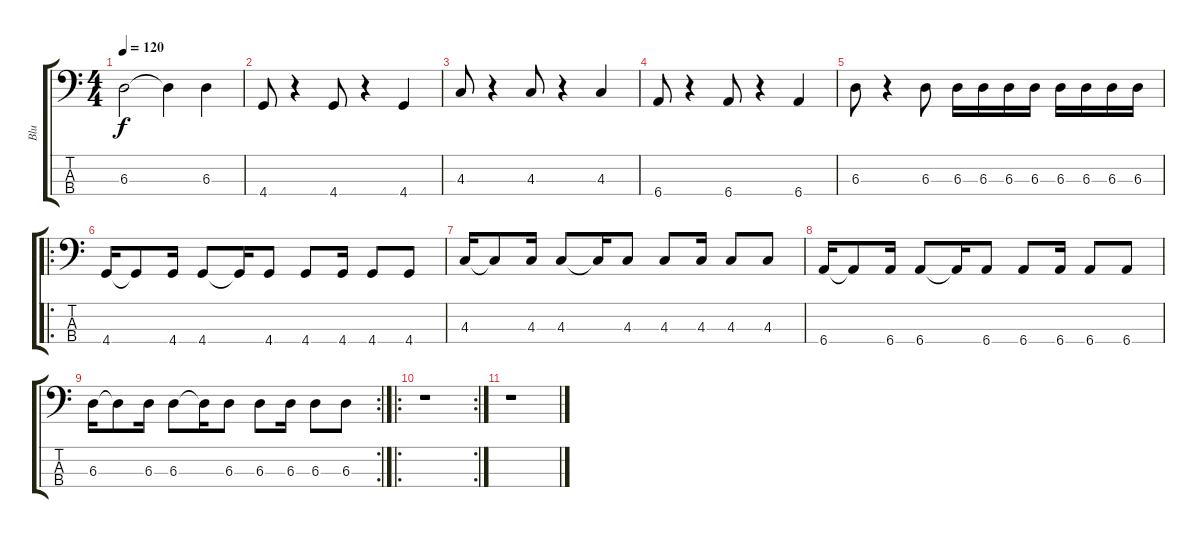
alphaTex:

\track ("Blu" "Blu") {instrument electricbasspick}
\staff {score tabs}
\tuning (Gb2 Db2 Ab1 Eb1) {hide}
\ts (4 4)
\tempo 120
\clef f4
\ks c
6.3.2{dy f} 6.3{t}.4 6.3.4 |
4.4.8 r.4 4.4.8 r.4 4.4.4 |
4.3.8 r.4 4.3.8 r.4 4.3.4 |
6.4.8 r.4 6.4.8 r.4 6.4.4 |
6.3.8 r.4 6.3.8 6.3.16 6.3.16 6.3.16 6.3.16 6.3.16 6.3.16 6.3.16 6.3.16 |
\ro
4.4.16 4.4{t}.8 4.4.16 4.4.8 4.4{t}.16 4.4.8 4.4.8 4.4.16 4.4.8 4.4.8 |
4.3.16 4.3{t}.8 4.3.16 4.3.8 4.3{t}.16 4.3.8 4.3.8 4.3.16 4.3.8 4.3.8 |
6.4.16 6.4{t}.8 6.4.16 6.4.8 6.4{t}.16 6.4.8 6.4.8 6.4.16 6.4.8 6.4.8 |
\rc 2
6.3.16 6.3{t}.8 6.3.16 6.3.8 6.3{t}.16 6.3.8 6.3.8 6.3.16 6.3.8 6.3.8 |
\ro
\rc 2
r.1 |
r.1
